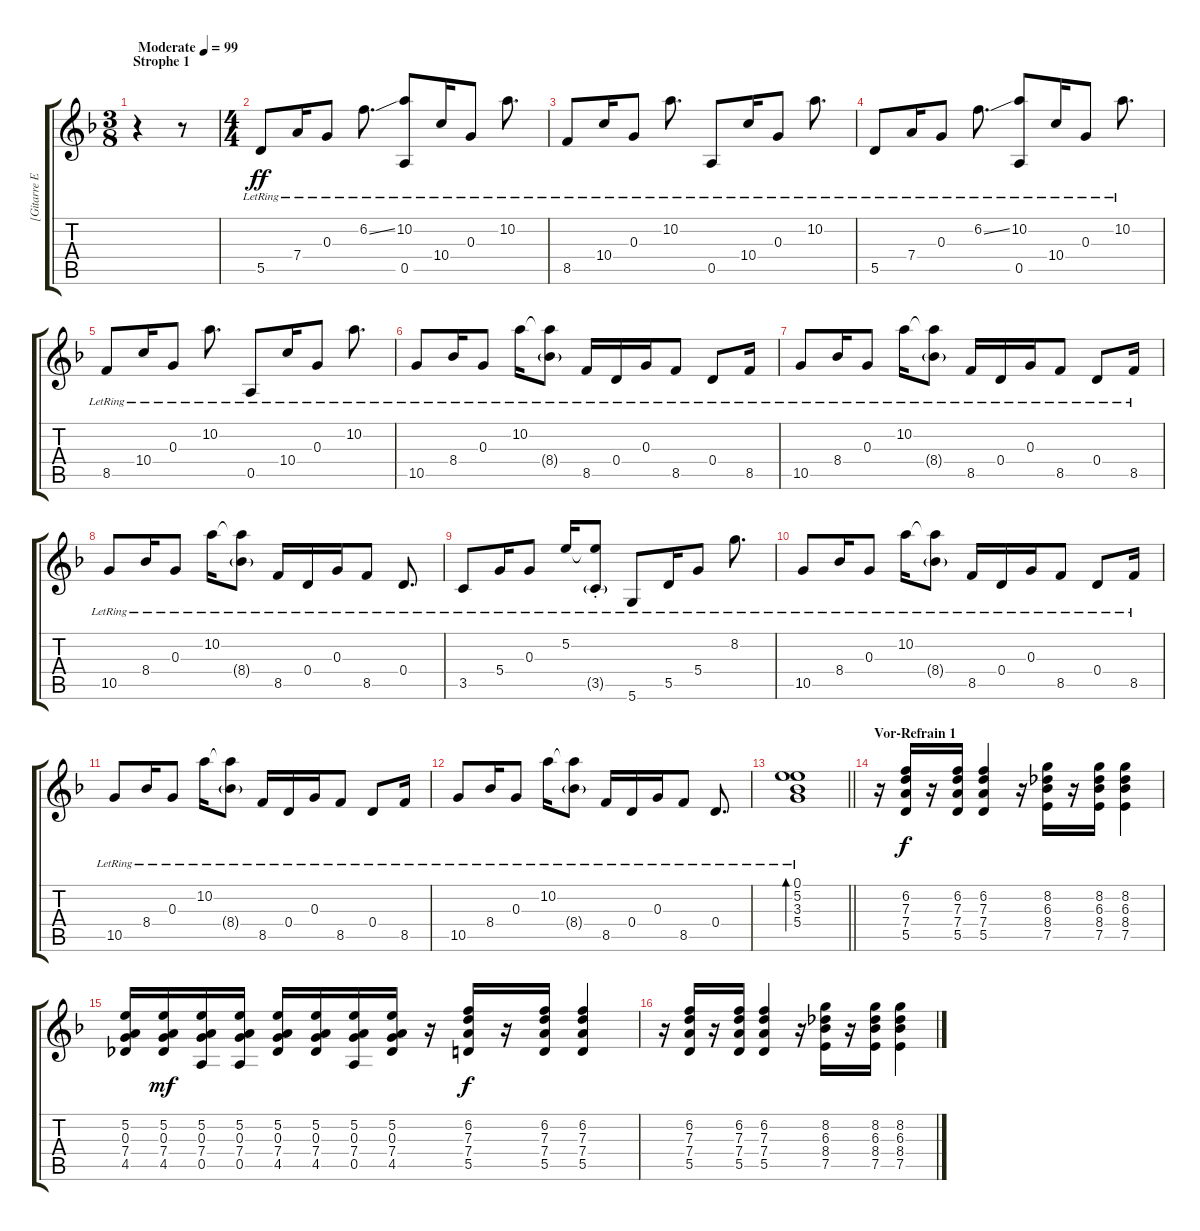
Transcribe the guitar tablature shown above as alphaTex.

\track ("[Gitarre Effekt]" "[Gitarre E") {instrument electricguitarclean}
\staff {score tabs}
\tuning (E4 B3 G3 D3 A2 D2) {hide}
\ts (3 8)
\section ("" "Strophe 1")
\tempo (99 "Moderate")
\clef g2
\ks dminor
r.4{dy ff instrument electricguitarclean} r.8 |
\ts (4 4)
5.5{lr}.8 7.4{lr}.16 0.3{lr}.8 6.2{ss lr}.8{d} (10.2{lr} 0.5{lr}).8 10.4{lr}.16 0.3{lr}.8 10.2{lr}.8{d} |
8.5{lr}.8 10.4{lr}.16 0.3{lr}.8 10.2{lr}.8{d} 0.5{lr}.8 10.4{lr}.16 0.3{lr}.8 10.2{lr}.8{d} |
5.5{lr}.8 7.4{lr}.16 0.3{lr}.8 6.2{ss lr}.8{d} (10.2{lr} 0.5{lr}).8 10.4{lr}.16 0.3{lr}.8 10.2{lr}.8{d} |
8.5{lr}.8 10.4{lr}.16 0.3{lr}.8 10.2{lr}.8{d} 0.5{lr}.8 10.4{lr}.16 0.3{lr}.8 10.2{lr}.8{d} |
10.5{lr}.8 8.4{lr}.16 0.3{lr}.8 10.2{lr}.16 (10.2{t} 8.4{g lr}).8 8.5{lr}.16 0.4{lr}.16 0.3{lr}.16 8.5{lr}.8 0.4{lr}.8 8.5{lr}.16 |
10.5{lr}.8 8.4{lr}.16 0.3{lr}.8 10.2{lr}.16 (10.2{t} 8.4{g lr}).8 8.5{lr}.16 0.4{lr}.16 0.3{lr}.16 8.5{lr}.8 0.4{lr}.8 8.5{lr}.16 |
10.5{lr}.8 8.4{lr}.16 0.3{lr}.8 10.2{lr}.16 (10.2{t} 8.4{g lr}).8 8.5{lr}.16 0.4{lr}.16 0.3{lr}.16 8.5{lr}.8 0.4{lr}.8{d} |
3.5{lr}.8 5.4{lr}.16 0.3{lr}.8 5.2{lr}.16 (5.2{t} 3.5{g st lr}).8 5.6{lr}.8 5.5{lr}.16 5.4{lr}.8 8.2{lr}.8{d} |
10.5{lr}.8 8.4{lr}.16 0.3{lr}.8 10.2{lr}.16 (10.2{t} 8.4{g lr}).8 8.5{lr}.16 0.4{lr}.16 0.3{lr}.16 8.5{lr}.8 0.4{lr}.8 8.5{lr}.16 |
10.5{lr}.8 8.4{lr}.16 0.3{lr}.8 10.2{lr}.16 (10.2{t} 8.4{g lr}).8 8.5{lr}.16 0.4{lr}.16 0.3{lr}.16 8.5{lr}.8 0.4{lr}.8 8.5{lr}.16 |
10.5{lr}.8 8.4{lr}.16 0.3{lr}.8 10.2{lr}.16 (10.2{t} 8.4{g lr}).8 8.5{lr}.16 0.4{lr}.16 0.3{lr}.16 8.5{lr}.8 0.4{lr}.8{d} |
\barLineRight lightlight
(0.1{lr} 5.2{lr} 3.3{lr} 5.4{lr}).1{bd 60} |
\section ("" "Vor-Refrain 1")
r.16 (6.2 7.3 7.4 5.5).16{dy f volume 14 balance 14 instrument overdrivenguitar} r.16 (6.2 7.3 7.4 5.5).16 (6.2 7.3 7.4 5.5).4 r.16 (8.2 6.3 8.4 7.5).16 r.16 (8.2 6.3 8.4 7.5).16 (8.2 6.3 8.4 7.5).4 |
(5.2 0.3 7.4 4.5).16 (5.2 0.3 7.4 4.5).16{dy mf} (5.2 0.3 7.4 0.5).16 (5.2 0.3 7.4 0.5).16 (5.2 0.3 7.4 4.5).16 (5.2 0.3 7.4 4.5).16 (5.2 0.3 7.4 0.5).16 (5.2 0.3 7.4 4.5).16 r.16 (6.2 7.3 7.4 5.5).16{dy f} r.16 (6.2 7.3 7.4 5.5).16 (6.2 7.3 7.4 5.5).4 |
r.16 (6.2 7.3 7.4 5.5).16 r.16 (6.2 7.3 7.4 5.5).16 (6.2 7.3 7.4 5.5).4 r.16 (8.2 6.3 8.4 7.5).16 r.16 (8.2 6.3 8.4 7.5).16 (8.2 6.3 8.4 7.5).4
